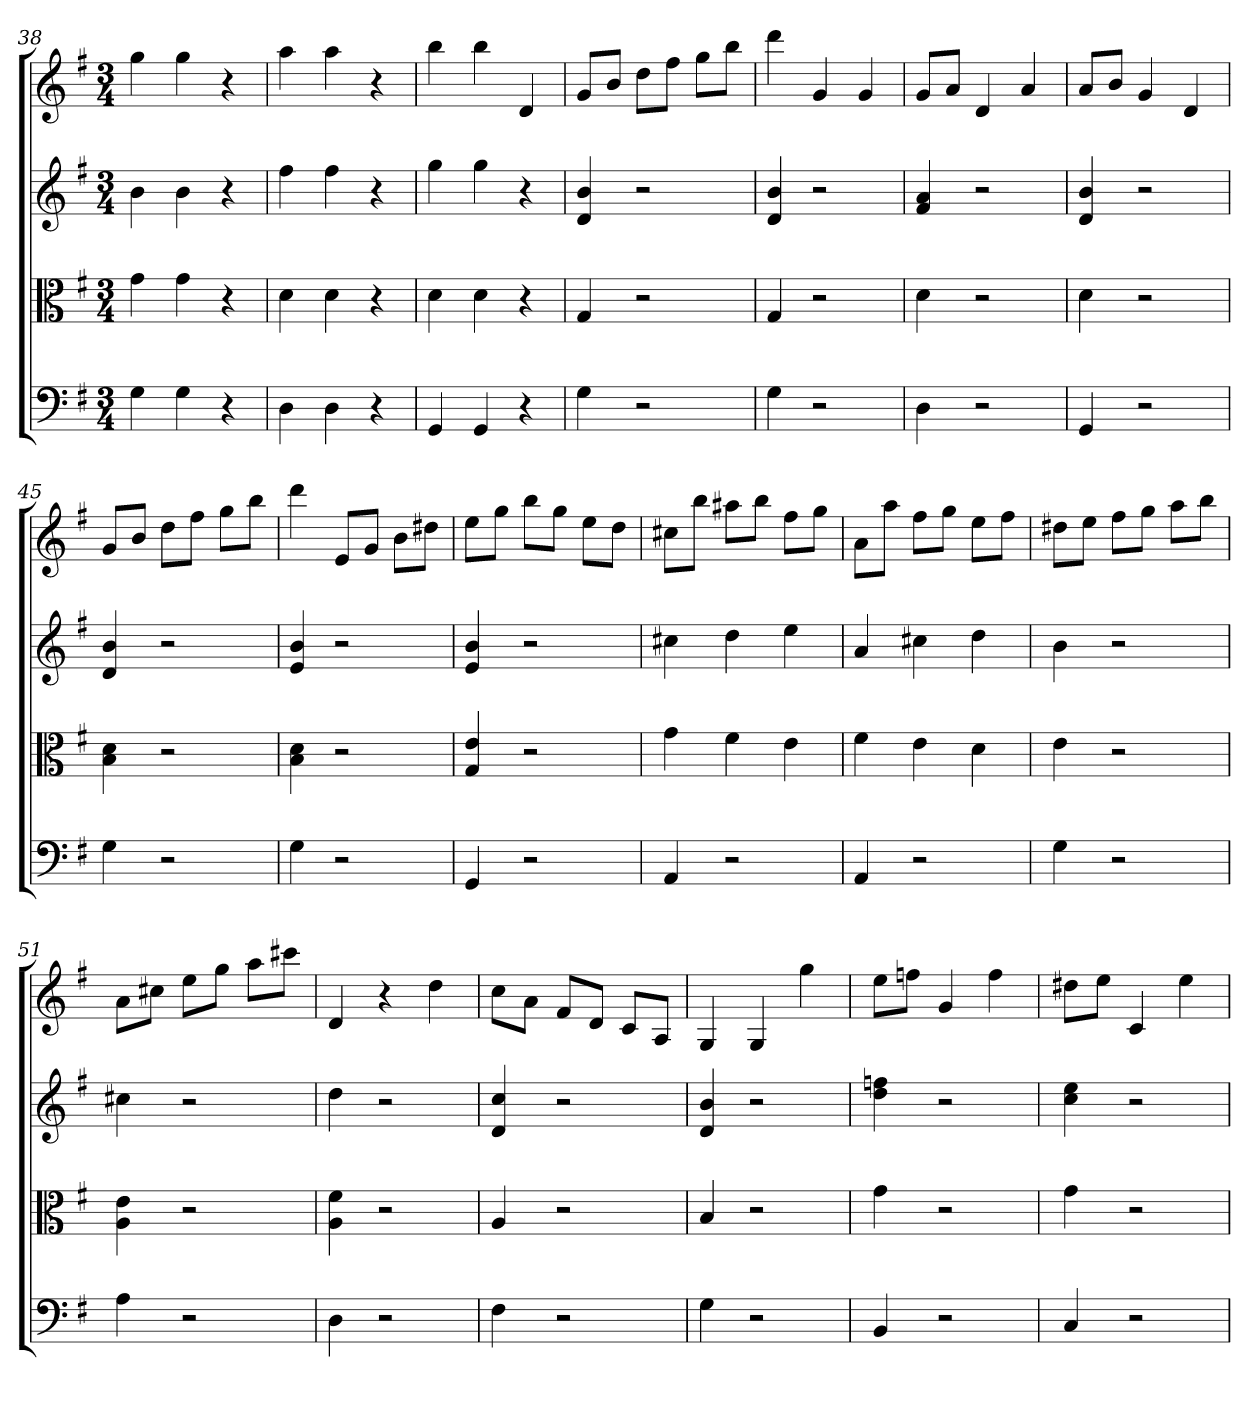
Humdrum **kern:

**kern	**kern	**kern	**kern
*part4	*part3	*part2	*part1
*staff4	*staff3	*staff2	*staff1
*clefF4	*clefC3	*	*
*k[f#]	*k[f#]	*k[f#]	*k[f#]
*G:	*G:	*G:	*G:
*M3/4	*M3/4	*M3/4	*M3/4
=38	=38	=38	=38
4G	4g	4b	4gg
4G	4g	4b	4gg
4r	4r	4r	4r
=39	=39	=39	=39
4D	4d	4ff#	4aa
4D	4d	4ff#	4aa
4r	4r	4r	4r
=40	=40	=40	=40
4GG	4d	4gg	4bb
4GG	4d	4gg	4bb
4r	4r	4r	4d
=41	=41	=41	=41
4G	4G	4d 4b	8gL
.	.	.	8bJ
2r	2r	2r	8ddL
.	.	.	8ff#J
.	.	.	8ggL
.	.	.	8bbJ
=42	=42	=42	=42
4G	4G	4d 4b	4ddd
2r	2r	2r	4g
.	.	.	4g
=43	=43	=43	=43
4D	4d	4f# 4a	8gL
.	.	.	8aJ
2r	2r	2r	4d
.	.	.	4a
=44	=44	=44	=44
4GG	4d	4d 4b	8aL
.	.	.	8bJ
2r	2r	2r	4g
.	.	.	4d
=45	=45	=45	=45
4G	4B 4d	4d 4b	8gL
.	.	.	8bJ
2r	2r	2r	8ddL
.	.	.	8ff#J
.	.	.	8ggL
.	.	.	8bbJ
=46	=46	=46	=46
4G	4B 4d	4e 4b	4ddd
2r	2r	2r	8eL
.	.	.	8gJ
.	.	.	8bL
.	.	.	8dd#XJ
=47	=47	=47	=47
4GG	4G 4e	4e 4b	8eeL
.	.	.	8ggJ
2r	2r	2r	8bbL
.	.	.	8ggJ
.	.	.	8eeL
.	.	.	8ddJ
=48	=48	=48	=48
4AA	4g	4cc#X	8cc#XL
.	.	.	8bbJ
2r	4f#	4dd	8aa#XL
.	.	.	8bbJ
.	4e	4ee	8ff#L
.	.	.	8ggJ
=49	=49	=49	=49
4AA	4f#	4a	8aL
.	.	.	8aaJ
2r	4e	4cc#X	8ff#L
.	.	.	8ggJ
.	4d	4dd	8eeL
.	.	.	8ff#J
=50	=50	=50	=50
4G	4e	4b	8dd#XL
.	.	.	8eeJ
2r	2r	2r	8ff#L
.	.	.	8ggJ
.	.	.	8aaL
.	.	.	8bbJ
=51	=51	=51	=51
4A	4A 4e	4cc#X	8aL
.	.	.	8cc#XJ
2r	2r	2r	8eeL
.	.	.	8ggJ
.	.	.	8aaL
.	.	.	8ccc#XJ
=52	=52	=52	=52
4D	4A 4f#	4dd	4d
2r	2r	2r	4r
.	.	.	4dd
=53	=53	=53	=53
4F#	4A	4d 4cc	8ccL
.	.	.	8aJ
2r	2r	2r	8f#L
.	.	.	8dJ
.	.	.	8cL
.	.	.	8AJ
=54	=54	=54	=54
4G	4B	4d 4b	4G
2r	2r	2r	4G
.	.	.	4gg
=55	=55	=55	=55
4BB	4g	4dd 4ffn	8eeL
.	.	.	8ffnJ
2r	2r	2r	4g
.	.	.	4ff
=56	=56	=56	=56
4C	4g	4cc 4ee	8dd#XL
.	.	.	8eeJ
2r	2r	2r	4c
.	.	.	4ee
=	=	=	=
*-	*-	*-	*-
